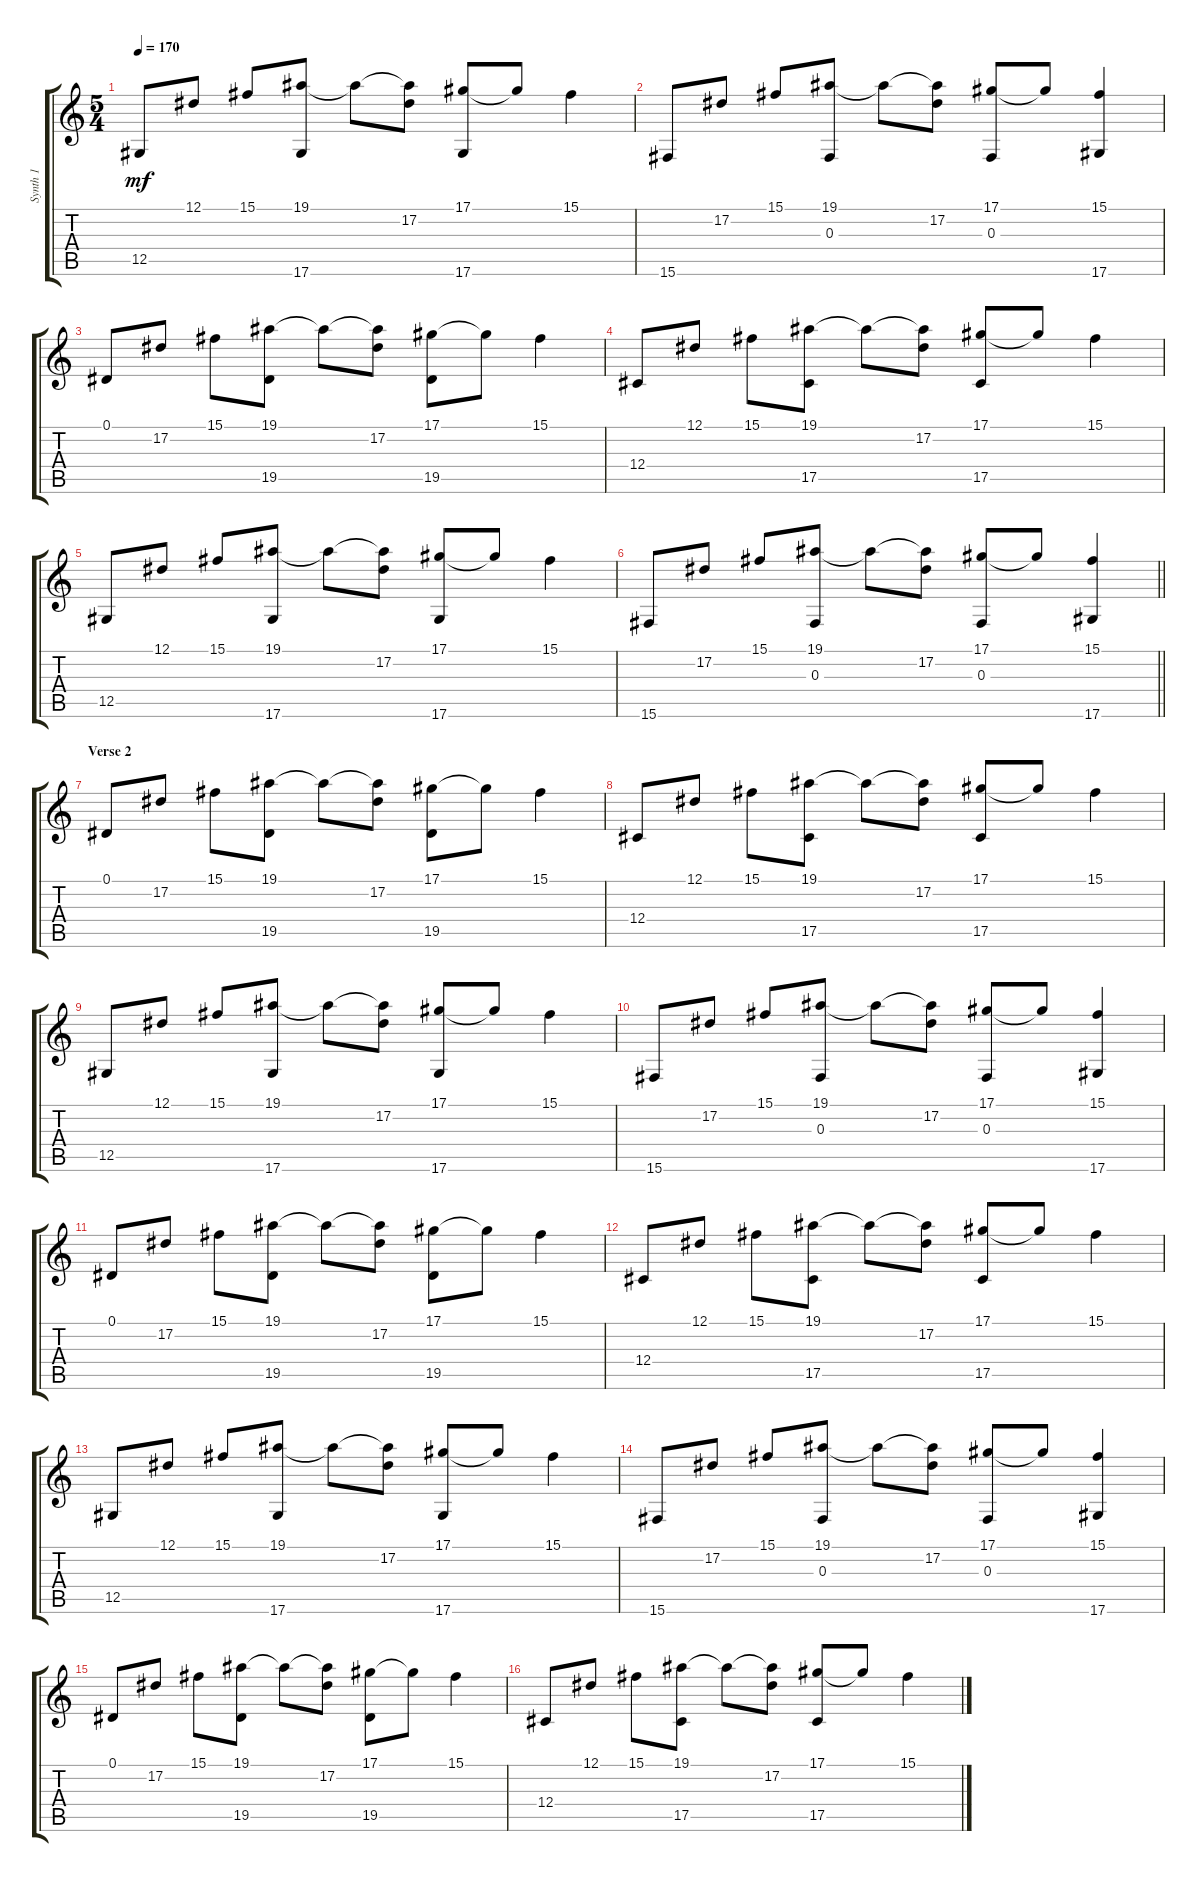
\track ("Synth 1" "Synth 1") {instrument vibraphone}
\staff {score tabs}
\tuning (Eb4 Bb3 Gb3 Db3 Ab2 Eb2) {hide}
\ts (5 4)
\tempo 170
\clef g2
\ks c
12.5.8{dy mf} 12.1.8 15.1.8 (19.1 17.6).8 19.1{t}.8 (19.1{t} 17.2).8 (17.1 17.6).8 17.1{t}.8 15.1.4 |
15.6.8 17.2.8 15.1.8 (19.1 0.3).8 19.1{t}.8 (19.1{t} 17.2).8 (17.1 0.3).8 17.1{t}.8 (15.1 17.6).4 |
0.1.8 17.2.8 15.1.8 (19.1 19.5).8 19.1{t}.8 (19.1{t} 17.2).8 (17.1 19.5).8 17.1{t}.8 15.1.4 |
12.4.8 12.1.8 15.1.8 (19.1 17.5).8 19.1{t}.8 (19.1{t} 17.2).8 (17.1 17.5).8 17.1{t}.8 15.1.4 |
12.5.8 12.1.8 15.1.8 (19.1 17.6).8 19.1{t}.8 (19.1{t} 17.2).8 (17.1 17.6).8 17.1{t}.8 15.1.4 |
\barLineRight lightlight
15.6.8 17.2.8 15.1.8 (19.1 0.3).8 19.1{t}.8 (19.1{t} 17.2).8 (17.1 0.3).8 17.1{t}.8 (15.1 17.6).4 |
\section ("" "Verse 2")
0.1.8 17.2.8 15.1.8 (19.1 19.5).8 19.1{t}.8 (19.1{t} 17.2).8 (17.1 19.5).8 17.1{t}.8 15.1.4 |
12.4.8 12.1.8 15.1.8 (19.1 17.5).8 19.1{t}.8 (19.1{t} 17.2).8 (17.1 17.5).8 17.1{t}.8 15.1.4 |
12.5.8 12.1.8 15.1.8 (19.1 17.6).8 19.1{t}.8 (19.1{t} 17.2).8 (17.1 17.6).8 17.1{t}.8 15.1.4 |
15.6.8 17.2.8 15.1.8 (19.1 0.3).8 19.1{t}.8 (19.1{t} 17.2).8 (17.1 0.3).8 17.1{t}.8 (15.1 17.6).4 |
0.1.8 17.2.8 15.1.8 (19.1 19.5).8 19.1{t}.8 (19.1{t} 17.2).8 (17.1 19.5).8 17.1{t}.8 15.1.4 |
12.4.8 12.1.8 15.1.8 (19.1 17.5).8 19.1{t}.8 (19.1{t} 17.2).8 (17.1 17.5).8 17.1{t}.8 15.1.4 |
12.5.8 12.1.8 15.1.8 (19.1 17.6).8 19.1{t}.8 (19.1{t} 17.2).8 (17.1 17.6).8 17.1{t}.8 15.1.4 |
15.6.8 17.2.8 15.1.8 (19.1 0.3).8 19.1{t}.8 (19.1{t} 17.2).8 (17.1 0.3).8 17.1{t}.8 (15.1 17.6).4 |
0.1.8 17.2.8 15.1.8 (19.1 19.5).8 19.1{t}.8 (19.1{t} 17.2).8 (17.1 19.5).8 17.1{t}.8 15.1.4 |
12.4.8 12.1.8 15.1.8 (19.1 17.5).8 19.1{t}.8 (19.1{t} 17.2).8 (17.1 17.5).8 17.1{t}.8 15.1.4
